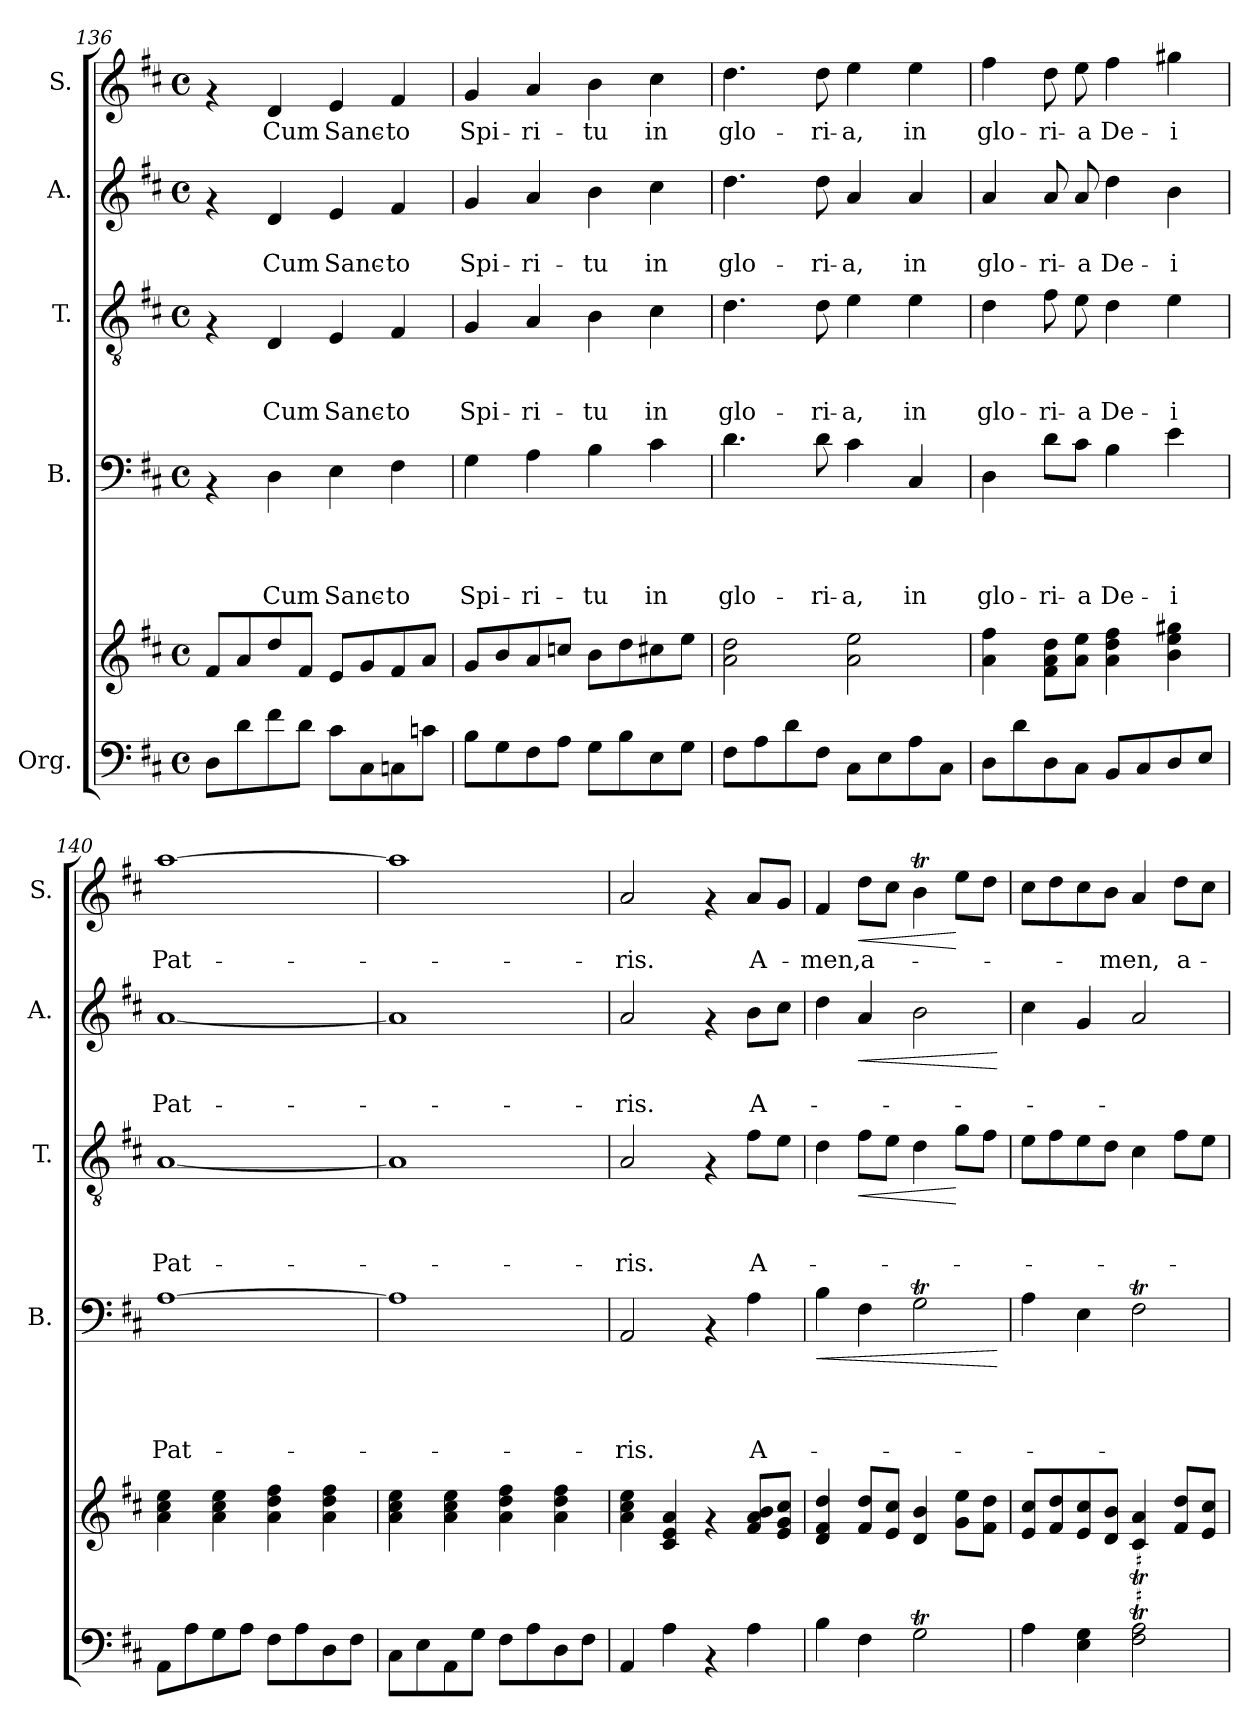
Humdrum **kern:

**kern	**kern	**kern	**text	**text	**text	**text	**dynam	**kern	**text	**text	**text	**dynam	**kern	**text	**text	**dynam	**kern	**text	**dynam
*part5	*part5	*part4	*part4	*part4	*part4	*part4	*part4	*part3	*part3	*part3	*part3	*part3	*part2	*part2	*part2	*part2	*part1	*part1	*part1
*staff6	*staff5	*staff4	*staff4	*staff4	*staff4	*staff4	*staff4	*staff3	*staff3	*staff3	*staff3	*staff3	*staff2	*staff2	*staff2	*staff2	*staff1	*staff1	*staff1
*I"Org.	*	*I"B.	*	*	*	*	*	*I"T.	*	*	*	*	*I"A.	*	*	*	*I"S.	*	*
*	*	*I'B.	*	*	*	*	*	*I'T.	*	*	*	*	*I'A.	*	*	*	*I'S.	*	*
*clefF4	*clefG2	*clefF4	*	*	*	*	*	*clefGv2	*	*	*	*	*clefG2	*	*	*	*clefG2	*	*
*k[f#c#]	*k[f#c#]	*k[f#c#]	*	*	*	*	*	*k[f#c#]	*	*	*	*	*k[f#c#]	*	*	*	*k[f#c#]	*	*
*D:	*D:	*D:	*	*	*	*	*	*D:	*	*	*	*	*D:	*	*	*	*D:	*	*
*M4/4	*M4/4	*M4/4	*	*	*	*	*	*M4/4	*	*	*	*	*M4/4	*	*	*	*M4/4	*	*
*met(c)	*met(c)	*met(c)	*	*	*	*	*	*met(c)	*	*	*	*	*met(c)	*	*	*	*met(c)	*	*
=136	=136	=136	=136	=136	=136	=136	=136	=136	=136	=136	=136	=136	=136	=136	=136	=136	=136	=136	=136
8D\L	8f#/L	4rAA	.	.	.	.	.	4rF	.	.	.	.	4rf	.	.	.	4rf	.	.
8d\	8a/	.	.	.	.	.	.	.	.	.	.	.	.	.	.	.	.	.	.
!	!	!	!	!	!	!LO:LY:b	!	!	!	!	!LO:LY:b	!	!	!	!LO:LY:b	!	!	!LO:LY:b	!
8f#\	8dd/	4D\	.	.	.	Cum	.	4D/	.	.	Cum	.	4d/	.	Cum	.	4d/	Cum	.
8d\J	8f#/J	.	.	.	.	.	.	.	.	.	.	.	.	.	.	.	.	.	.
!	!	!	!	!	!	!LO:LY:b	!	!	!	!	!LO:LY:b	!	!	!	!LO:LY:b	!	!	!LO:LY:b	!
8c#\L	8e/L	4E\	.	.	.	Sanc-	.	4E/	.	.	Sanc-	.	4e/	.	Sanc-	.	4e/	Sanc-	.
8C#\	8g/	.	.	.	.	.	.	.	.	.	.	.	.	.	.	.	.	.	.
!	!	!	!	!	!	!LO:LY:b	!	!	!	!	!LO:LY:b	!	!	!	!LO:LY:b	!	!	!LO:LY:b	!
8Cn\	8f#/	4F#\	.	.	.	-to	.	4F#/	.	.	-to	.	4f#/	.	-to	.	4f#/	-to	.
8cn\J	8a/J	.	.	.	.	.	.	.	.	.	.	.	.	.	.	.	.	.	.
=137	=137	=137	=137	=137	=137	=137	=137	=137	=137	=137	=137	=137	=137	=137	=137	=137	=137	=137	=137
!	!	!	!	!	!	!LO:LY:b	!	!	!	!	!LO:LY:b	!	!	!	!LO:LY:b	!	!	!LO:LY:b	!
8B\L	8g/L	4G\	.	.	.	Spi-	.	4G/	.	.	Spi-	.	4g/	.	Spi-	.	4g/	Spi-	.
8G\	8b/	.	.	.	.	.	.	.	.	.	.	.	.	.	.	.	.	.	.
!	!	!	!	!	!	!LO:LY:b	!	!	!	!	!LO:LY:b	!	!	!	!LO:LY:b	!	!	!LO:LY:b	!
8F#\	8a/	4A\	.	.	.	-ri-	.	4A/	.	.	-ri-	.	4a/	.	-ri-	.	4a/	-ri-	.
8A\J	8ccn/J	.	.	.	.	.	.	.	.	.	.	.	.	.	.	.	.	.	.
!	!	!	!	!	!	!LO:LY:b	!	!	!	!	!LO:LY:b	!	!	!	!LO:LY:b	!	!	!LO:LY:b	!
8G\L	8b\L	4B\	.	.	.	-tu	.	4B\	.	.	-tu	.	4b\	.	-tu	.	4b\	-tu	.
8B\	8dd\	.	.	.	.	.	.	.	.	.	.	.	.	.	.	.	.	.	.
!	!	!	!	!	!	!LO:LY:b	!	!	!	!	!LO:LY:b	!	!	!	!LO:LY:b	!	!	!LO:LY:b	!
8E\	8cc#X\	4c#\	.	.	.	in	.	4c#\	.	.	in	.	4cc#\	.	in	.	4cc#\	in	.
8G\J	8ee\J	.	.	.	.	.	.	.	.	.	.	.	.	.	.	.	.	.	.
=138	=138	=138	=138	=138	=138	=138	=138	=138	=138	=138	=138	=138	=138	=138	=138	=138	=138	=138	=138
!	!	!	!	!	!	!LO:LY:b	!	!	!	!	!LO:LY:b	!	!	!	!LO:LY:b	!	!	!LO:LY:b	!
8F#\L	2a\ 2dd\	4.d\	.	.	.	glo-	.	4.d\	.	.	glo-	.	4.dd\	.	glo-	.	4.dd\	glo-	.
8A\	.	.	.	.	.	.	.	.	.	.	.	.	.	.	.	.	.	.	.
8d\	.	.	.	.	.	.	.	.	.	.	.	.	.	.	.	.	.	.	.
!	!	!	!	!	!	!LO:LY:b	!	!	!	!	!LO:LY:b	!	!	!	!LO:LY:b	!	!	!LO:LY:b	!
8F#\J	.	8d\	.	.	.	-ri-	.	8d\	.	.	-ri-	.	8dd\	.	-ri-	.	8dd\	-ri-	.
!	!	!	!	!	!	!LO:LY:b	!	!	!	!	!LO:LY:b	!	!	!	!LO:LY:b	!	!	!LO:LY:b	!
8C#\L	2a\ 2ee\	4c#\	.	.	.	-a,	.	4e\	.	.	-a,	.	4a/	.	-a,	.	4ee\	-a,	.
8E\	.	.	.	.	.	.	.	.	.	.	.	.	.	.	.	.	.	.	.
!	!	!	!	!	!	!LO:LY:b	!	!	!	!	!LO:LY:b	!	!	!	!LO:LY:b	!	!	!LO:LY:b	!
8A\	.	4C#/	.	.	.	in	.	4e\	.	.	in	.	4a/	.	in	.	4ee\	in	.
8C#\J	.	.	.	.	.	.	.	.	.	.	.	.	.	.	.	.	.	.	.
=139	=139	=139	=139	=139	=139	=139	=139	=139	=139	=139	=139	=139	=139	=139	=139	=139	=139	=139	=139
!	!	!	!	!	!	!LO:LY:b	!	!	!	!	!LO:LY:b	!	!	!	!LO:LY:b	!	!	!LO:LY:b	!
8D\L	4a\ 4ff#\	4D\	.	.	.	glo-	.	4d\	.	.	glo-	.	4a/	.	glo-	.	4ff#\	glo-	.
8d\	.	.	.	.	.	.	.	.	.	.	.	.	.	.	.	.	.	.	.
!	!	!	!	!	!	!LO:LY:b	!	!	!	!	!LO:LY:b	!	!	!	!LO:LY:b	!	!	!LO:LY:b	!
8D\	8f#\ 8a\ 8dd\L	8d\L	.	.	.	-ri-	.	8f#\	.	.	-ri-	.	8a/	.	-ri-	.	8dd\	-ri-	.
!	!	!	!	!	!	!LO:LY:b	!	!	!	!	!LO:LY:b	!	!	!	!LO:LY:b	!	!	!LO:LY:b	!
8C#\J	8a\ 8ee\J	8c#\J	.	.	.	-a	.	8e\	.	.	-a	.	8a/	.	-a	.	8ee\	-a	.
!	!	!	!	!	!	!LO:LY:b	!	!	!	!	!LO:LY:b	!	!	!	!LO:LY:b	!	!	!LO:LY:b	!
8BB/L	4a\ 4dd\ 4ff#\	4B\	.	.	.	De-	.	4d\	.	.	De-	.	4dd\	.	De-	.	4ff#\	De-	.
8C#/	.	.	.	.	.	.	.	.	.	.	.	.	.	.	.	.	.	.	.
!	!	!	!	!	!	!LO:LY:b	!	!	!	!	!LO:LY:b	!	!	!	!LO:LY:b	!	!	!LO:LY:b	!
8D/	4b\ 4ee\ 4gg#X\	4e\	.	.	.	-i	.	4e\	.	.	-i	.	4b\	.	-i	.	4gg#X\	-i	.
8E/J	.	.	.	.	.	.	.	.	.	.	.	.	.	.	.	.	.	.	.
=140	=140	=140	=140	=140	=140	=140	=140	=140	=140	=140	=140	=140	=140	=140	=140	=140	=140	=140	=140
!	!	!	!	!	!	!LO:LY:b	!	!	!	!	!LO:LY:b	!	!	!	!LO:LY:b	!	!	!LO:LY:b	!
8AA\L	4a\ 4cc#\ 4ee\	[<1A	.	.	.	Pat-	.	[<1A	.	.	Pat-	.	[<1a	.	Pat-	.	[<1aa	Pat-	.
8A\	.	.	.	.	.	.	.	.	.	.	.	.	.	.	.	.	.	.	.
8G\	4a\ 4cc#\ 4ee\	.	.	.	.	.	.	.	.	.	.	.	.	.	.	.	.	.	.
8A\J	.	.	.	.	.	.	.	.	.	.	.	.	.	.	.	.	.	.	.
8F#\L	4a\ 4dd\ 4ff#\	.	.	.	.	.	.	.	.	.	.	.	.	.	.	.	.	.	.
8A\	.	.	.	.	.	.	.	.	.	.	.	.	.	.	.	.	.	.	.
8D\	4a\ 4dd\ 4ff#\	.	.	.	.	.	.	.	.	.	.	.	.	.	.	.	.	.	.
8F#\J	.	.	.	.	.	.	.	.	.	.	.	.	.	.	.	.	.	.	.
!!LO:LB:g=z
=141	=141	=141	=141	=141	=141	=141	=141	=141	=141	=141	=141	=141	=141	=141	=141	=141	=141	=141	=141
8C#\L	4a\ 4cc#\ 4ee\	1A]	.	.	.	.	.	1A]	.	.	.	.	1a]	.	.	.	1aa]	.	.
8E\	.	.	.	.	.	.	.	.	.	.	.	.	.	.	.	.	.	.	.
8AA\	4a\ 4cc#\ 4ee\	.	.	.	.	.	.	.	.	.	.	.	.	.	.	.	.	.	.
8G\J	.	.	.	.	.	.	.	.	.	.	.	.	.	.	.	.	.	.	.
8F#\L	4a\ 4dd\ 4ff#\	.	.	.	.	.	.	.	.	.	.	.	.	.	.	.	.	.	.
8A\	.	.	.	.	.	.	.	.	.	.	.	.	.	.	.	.	.	.	.
8D\	4a\ 4dd\ 4ff#\	.	.	.	.	.	.	.	.	.	.	.	.	.	.	.	.	.	.
8F#\J	.	.	.	.	.	.	.	.	.	.	.	.	.	.	.	.	.	.	.
=142	=142	=142	=142	=142	=142	=142	=142	=142	=142	=142	=142	=142	=142	=142	=142	=142	=142	=142	=142
!	!	!	!	!	!	!LO:LY:b	!	!	!	!	!LO:LY:b	!	!	!	!LO:LY:b	!	!	!LO:LY:b	!
4AA/	4a\ 4cc#\ 4ee\	2AA/	.	.	.	-ris.	.	2A/	.	.	-ris.	.	2a/	.	-ris.	.	2a/	-ris.	.
4A\	4c#/ 4e/ 4a/	.	.	.	.	.	.	.	.	.	.	.	.	.	.	.	.	.	.
4rAA	4rf	4rAA	.	.	.	.	.	4rF	.	.	.	.	4rf	.	.	.	4rf	.	.
!	!	!	!	!	!	!LO:LY:b	!	!	!	!	!LO:LY:b	!	!	!	!LO:LY:b	!	!	!LO:LY:b	!
4A\	8f#/ 8a/ 8b/L	4A\	.	.	.	A-	.	8f#\L	.	.	A-	.	8b\L	.	A-	.	8a/L	A-	.
.	8e/ 8g/ 8cc#/J	.	.	.	.	.	.	8e\J	.	.	.	.	8cc#\J	.	.	.	8g/J	.	.
=143	=143	=143	=143	=143	=143	=143	=143	=143	=143	=143	=143	=143	=143	=143	=143	=143	=143	=143	=143
!	!	!	!	!	!	!	!LO:HP:b	!	!	!	!	!	!	!	!	!	!	!LO:LY:b	!
4B\	4d/ 4f#/ 4dd/	4B\	.	.	.	.	<	4d\	.	.	.	.	4dd\	.	.	.	4f#/	-men,	.
!	!	!	!	!	!	!	!	!	!	!	!	!LO:HP:b	!	!	!	!LO:HP:b	!	!LO:LY:b	!LO:HP:b
4F#\	8f#/ 8dd/L	4F#\	.	.	.	.	.	8f#\L	.	.	.	<	4a/	.	.	<	8dd\L	a-	<
.	8e/ 8cc#/J	.	.	.	.	.	.	8e\J	.	.	.	.	.	.	.	.	8cc#\J	.	.
2GT\	4d/ 4b/	2GT\	.	.	.	.	.	4d\	.	.	.	.	2b\	.	.	.	4bT\	.	.
.	8g\ 8ee\L	.	.	.	.	.	.	8g\L	.	.	.	[	.	.	.	.	8ee\L	.	[
.	8f#\ 8dd\J	.	.	.	.	.	.	8f#\J	.	.	.	.	.	.	.	.	8dd\J	.	.
.	.	.	.	.	.	.	[	.	.	.	.	.	.	.	.	[	.	.	.
=144	=144	=144	=144	=144	=144	=144	=144	=144	=144	=144	=144	=144	=144	=144	=144	=144	=144	=144	=144
4A\	8e/ 8cc#/L	4A\	.	.	.	.	.	8e\L	.	.	.	.	4cc#\	.	.	.	8cc#\L	.	.
.	8f#/ 8dd/	.	.	.	.	.	.	8f#\	.	.	.	.	.	.	.	.	8dd\	.	.
4E\ 4G\	8e/ 8cc#/	4E\	.	.	.	.	.	8e\	.	.	.	.	4g/	.	.	.	8cc#\	.	.
!	!	!	!	!	!	!	!	!	!	!	!	!	!	!	!	!	!	!LO:LY:b	!
.	8d/ 8b/J	.	.	.	.	.	.	8d\J	.	.	.	.	.	.	.	.	8b\J	-men,	.
2F#\T 2A\T	4c#/ 4a/	2F#t\	.	.	.	.	.	4c#\	.	.	.	.	2a/	.	.	.	4a/	.	.
!	!	!	!	!	!	!	!	!	!	!	!	!	!	!	!	!	!	!LO:LY:b	!
.	8f#/ 8dd/L	.	.	.	.	.	.	8f#\L	.	.	.	.	.	.	.	.	8dd\L	a-	.
.	8e/ 8cc#/J	.	.	.	.	.	.	8e\J	.	.	.	.	.	.	.	.	8cc#\J	.	.
=	=	=	=	=	=	=	=	=	=	=	=	=	=	=	=	=	=	=	=
*-	*-	*-	*-	*-	*-	*-	*-	*-	*-	*-	*-	*-	*-	*-	*-	*-	*-	*-	*-
